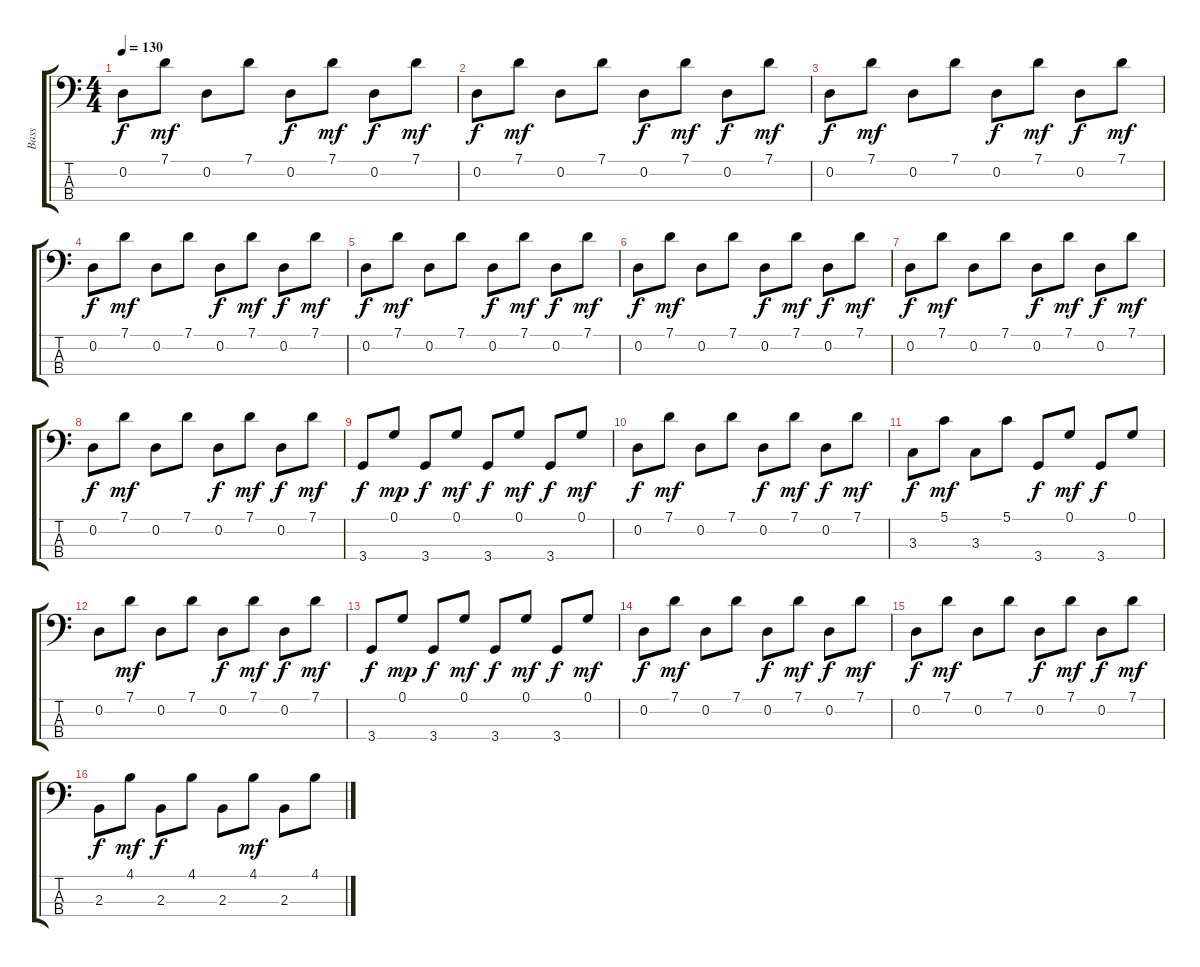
\track ("Bass" "Bass") {instrument electricbassfinger}
\staff {score tabs}
\tuning (G2 D2 A1 E1) {hide}
\ts (4 4)
\tempo 130
\clef f4
\ks c
0.2.8{dy f} 7.1.8{dy mf} 0.2.8 7.1.8 0.2.8{dy f} 7.1.8{dy mf} 0.2.8{dy f} 7.1.8{dy mf} |
0.2.8{dy f} 7.1.8{dy mf} 0.2.8 7.1.8 0.2.8{dy f} 7.1.8{dy mf} 0.2.8{dy f} 7.1.8{dy mf} |
0.2.8{dy f} 7.1.8{dy mf} 0.2.8 7.1.8 0.2.8{dy f} 7.1.8{dy mf} 0.2.8{dy f} 7.1.8{dy mf} |
0.2.8{dy f} 7.1.8{dy mf} 0.2.8 7.1.8 0.2.8{dy f} 7.1.8{dy mf} 0.2.8{dy f} 7.1.8{dy mf} |
0.2.8{dy f} 7.1.8{dy mf} 0.2.8 7.1.8 0.2.8{dy f} 7.1.8{dy mf} 0.2.8{dy f} 7.1.8{dy mf} |
0.2.8{dy f} 7.1.8{dy mf} 0.2.8 7.1.8 0.2.8{dy f} 7.1.8{dy mf} 0.2.8{dy f} 7.1.8{dy mf} |
0.2.8{dy f} 7.1.8{dy mf} 0.2.8 7.1.8 0.2.8{dy f} 7.1.8{dy mf} 0.2.8{dy f} 7.1.8{dy mf} |
0.2.8{dy f} 7.1.8{dy mf} 0.2.8 7.1.8 0.2.8{dy f} 7.1.8{dy mf} 0.2.8{dy f} 7.1.8{dy mf} |
3.4.8{dy f} 0.1.8{dy mp} 3.4.8{dy f} 0.1.8{dy mf} 3.4.8{dy f} 0.1.8{dy mf} 3.4.8{dy f} 0.1.8{dy mf} |
0.2.8{dy f} 7.1.8{dy mf} 0.2.8 7.1.8 0.2.8{dy f} 7.1.8{dy mf} 0.2.8{dy f} 7.1.8{dy mf} |
3.3.8{dy f} 5.1.8{dy mf} 3.3.8 5.1.8 3.4.8{dy f} 0.1.8{dy mf} 3.4.8{dy f} 0.1.8 |
0.2.8 7.1.8{dy mf} 0.2.8 7.1.8 0.2.8{dy f} 7.1.8{dy mf} 0.2.8{dy f} 7.1.8{dy mf} |
3.4.8{dy f} 0.1.8{dy mp} 3.4.8{dy f} 0.1.8{dy mf} 3.4.8{dy f} 0.1.8{dy mf} 3.4.8{dy f} 0.1.8{dy mf} |
0.2.8{dy f} 7.1.8{dy mf} 0.2.8 7.1.8 0.2.8{dy f} 7.1.8{dy mf} 0.2.8{dy f} 7.1.8{dy mf} |
0.2.8{dy f} 7.1.8{dy mf} 0.2.8 7.1.8 0.2.8{dy f} 7.1.8{dy mf} 0.2.8{dy f} 7.1.8{dy mf} |
2.3.8{dy f} 4.1.8{dy mf} 2.3.8{dy f} 4.1.8 2.3.8 4.1.8{dy mf} 2.3.8 4.1.8
